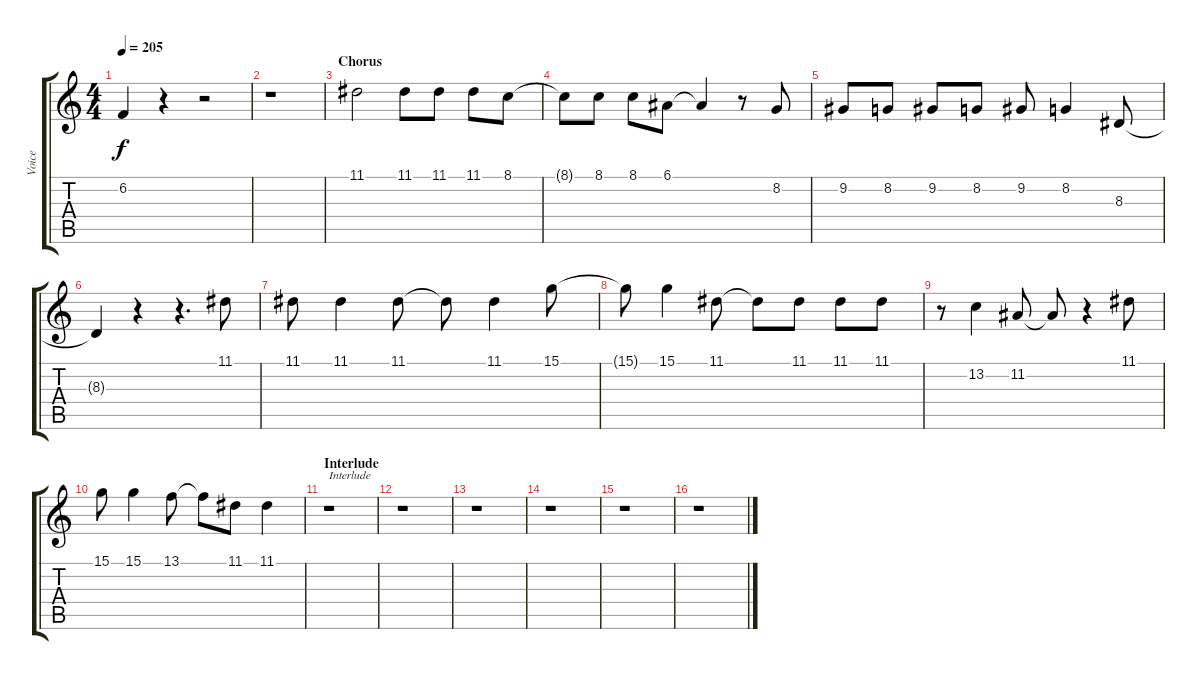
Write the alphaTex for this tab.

\track ("Voice" "Voice") {instrument baritonesax}
\staff {score tabs}
\tuning (E4 B3 G3 D3 A2 E2) {hide}
\ts (4 4)
\tempo 205
\clef g2
\ks c
6.2{t}.4{dy f} r.4 r.2 |
r.1 |
\section ("" "Chorus")
11.1.2 11.1.8 11.1.8 11.1.8 8.1.8 |
8.1{t}.8 8.1.8 8.1.8 6.1.8 6.1{t}.4 r.8 8.2.8 |
9.2.8 8.2.8 9.2.8 8.2.8 9.2.8 8.2.4 8.3.8 |
8.3{t}.4 r.4 r.4{d} 11.1.8 |
11.1.8 11.1.4 11.1.8 11.1{t}.8 11.1.4 15.1.8 |
15.1{t}.8 15.1.4 11.1.8 11.1{t}.8 11.1.8 11.1.8 11.1.8 |
r.8 13.2.4 11.2.8 11.2{t}.8 r.4 11.1.8 |
15.1.8 15.1.4 13.1.8 13.1{t}.8 11.1.8 11.1.4 |
\section ("" "Interlude")
r.1{txt "Interlude"} |
r.1 |
r.1 |
r.1 |
r.1 |
r.1
